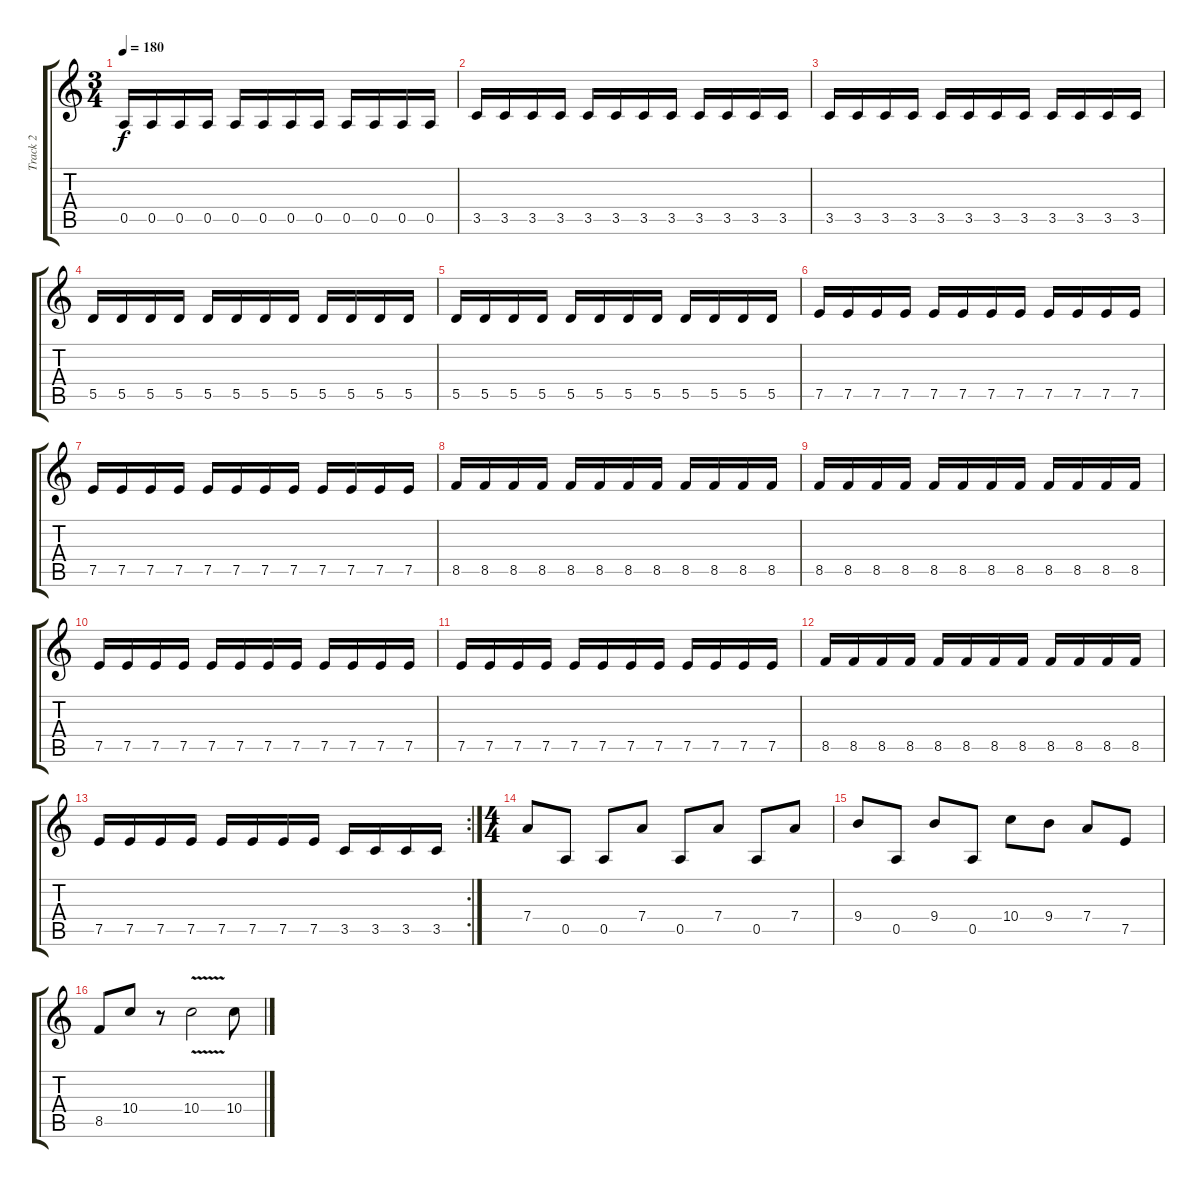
\track ("Track 2" "Track 2") {instrument distortionguitar}
\staff {score tabs}
\tuning (E4 B3 G3 D3 A2 E2) {hide}
\ts (3 4)
\tempo 180
\clef g2
\ks c
0.5.16{dy f} 0.5.16 0.5.16 0.5.16 0.5.16 0.5.16 0.5.16 0.5.16 0.5.16 0.5.16 0.5.16 0.5.16 |
3.5.16 3.5.16 3.5.16 3.5.16 3.5.16 3.5.16 3.5.16 3.5.16 3.5.16 3.5.16 3.5.16 3.5.16 |
3.5.16 3.5.16 3.5.16 3.5.16 3.5.16 3.5.16 3.5.16 3.5.16 3.5.16 3.5.16 3.5.16 3.5.16 |
5.5.16 5.5.16 5.5.16 5.5.16 5.5.16 5.5.16 5.5.16 5.5.16 5.5.16 5.5.16 5.5.16 5.5.16 |
5.5.16 5.5.16 5.5.16 5.5.16 5.5.16 5.5.16 5.5.16 5.5.16 5.5.16 5.5.16 5.5.16 5.5.16 |
7.5.16 7.5.16 7.5.16 7.5.16 7.5.16 7.5.16 7.5.16 7.5.16 7.5.16 7.5.16 7.5.16 7.5.16 |
7.5.16 7.5.16 7.5.16 7.5.16 7.5.16 7.5.16 7.5.16 7.5.16 7.5.16 7.5.16 7.5.16 7.5.16 |
8.5.16 8.5.16 8.5.16 8.5.16 8.5.16 8.5.16 8.5.16 8.5.16 8.5.16 8.5.16 8.5.16 8.5.16 |
8.5.16 8.5.16 8.5.16 8.5.16 8.5.16 8.5.16 8.5.16 8.5.16 8.5.16 8.5.16 8.5.16 8.5.16 |
7.5.16 7.5.16 7.5.16 7.5.16 7.5.16 7.5.16 7.5.16 7.5.16 7.5.16 7.5.16 7.5.16 7.5.16 |
7.5.16 7.5.16 7.5.16 7.5.16 7.5.16 7.5.16 7.5.16 7.5.16 7.5.16 7.5.16 7.5.16 7.5.16 |
8.5.16 8.5.16 8.5.16 8.5.16 8.5.16 8.5.16 8.5.16 8.5.16 8.5.16 8.5.16 8.5.16 8.5.16 |
\rc 2
7.5.16 7.5.16 7.5.16 7.5.16 7.5.16 7.5.16 7.5.16 7.5.16 3.5.16 3.5.16 3.5.16 3.5.16 |
\ts (4 4)
7.4.8 0.5.8 0.5.8 7.4.8 0.5.8 7.4.8 0.5.8 7.4.8 |
9.4.8 0.5.8 9.4.8 0.5.8 10.4.8 9.4.8 7.4.8 7.5.8 |
8.5.8 10.4.8 r.8 10.4{v}.2 10.4.8
